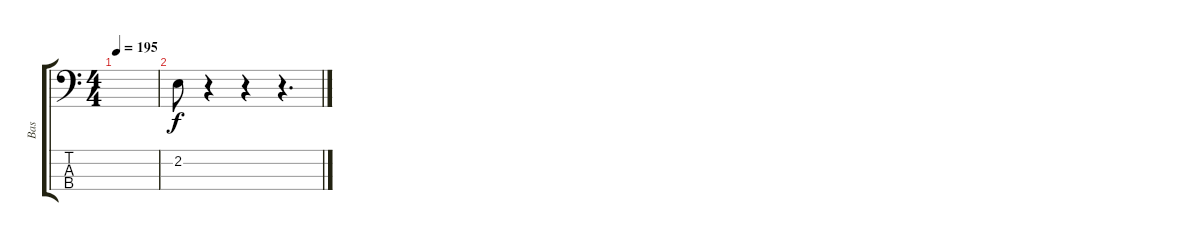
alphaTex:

\track ("Bas" "Bas") {instrument electricbassfinger}
\staff {score tabs}
\tuning (G2 D2 A1 E1) {hide}
\ts (4 4)
\tempo 195
\clef f4
\ks c
|
2.2.8 r.4 r.4 r.4{d}
